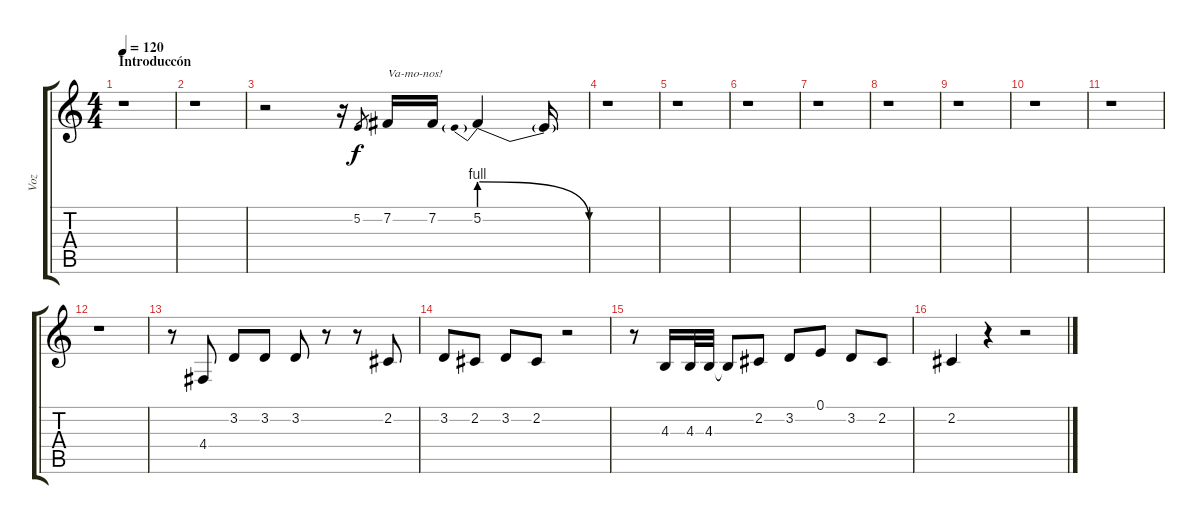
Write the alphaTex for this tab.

\track ("Voz" "Voz") {instrument harmonica}
\staff {score tabs}
\tuning (E4 B3 G3 D3 A2 E2) {hide}
\ts (4 4)
\section ("" "Introduccón")
\tempo 120
\clef g2
\ks c
r.1{dy f instrument harmonica} |
r.1 |
r.2 r.16 5.2.8{gr} 7.2.16{txt "Va-mo-nos!"} 7.2.16 5.2{be (prebendrelease 0 4 60 0)}.4 5.2{t}.16 |
r.1 |
r.1 |
r.1 |
r.1 |
r.1 |
r.1 |
r.1 |
r.1 |
r.1 |
r.8 4.4.8 3.2.8 3.2.8 3.2.8 r.8 r.8 2.2.8 |
3.2.8 2.2.8 3.2.8 2.2.8 r.2 |
r.8 4.3.16 4.3.32 4.3.32 4.3{t}.8 2.2.8 3.2.8 0.1.8 3.2.8 2.2.8 |
2.2.4 r.4 r.2
